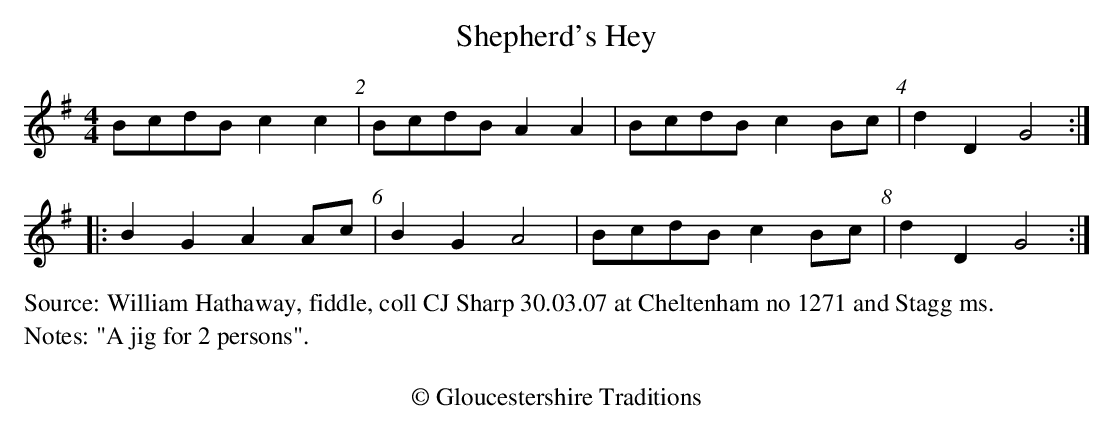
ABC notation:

X:1
T:Shepherd's Hey
M:4/4
L:1/8
K:G
BcdB c2 c2 | BcdB A2 A2 | BcdB c2 Bc | d2 D2 G4 :|
|: B2 G2 A2 Ac | B2 G2 A4 | BcdB c2 Bc | d2 D2 G4 :|
